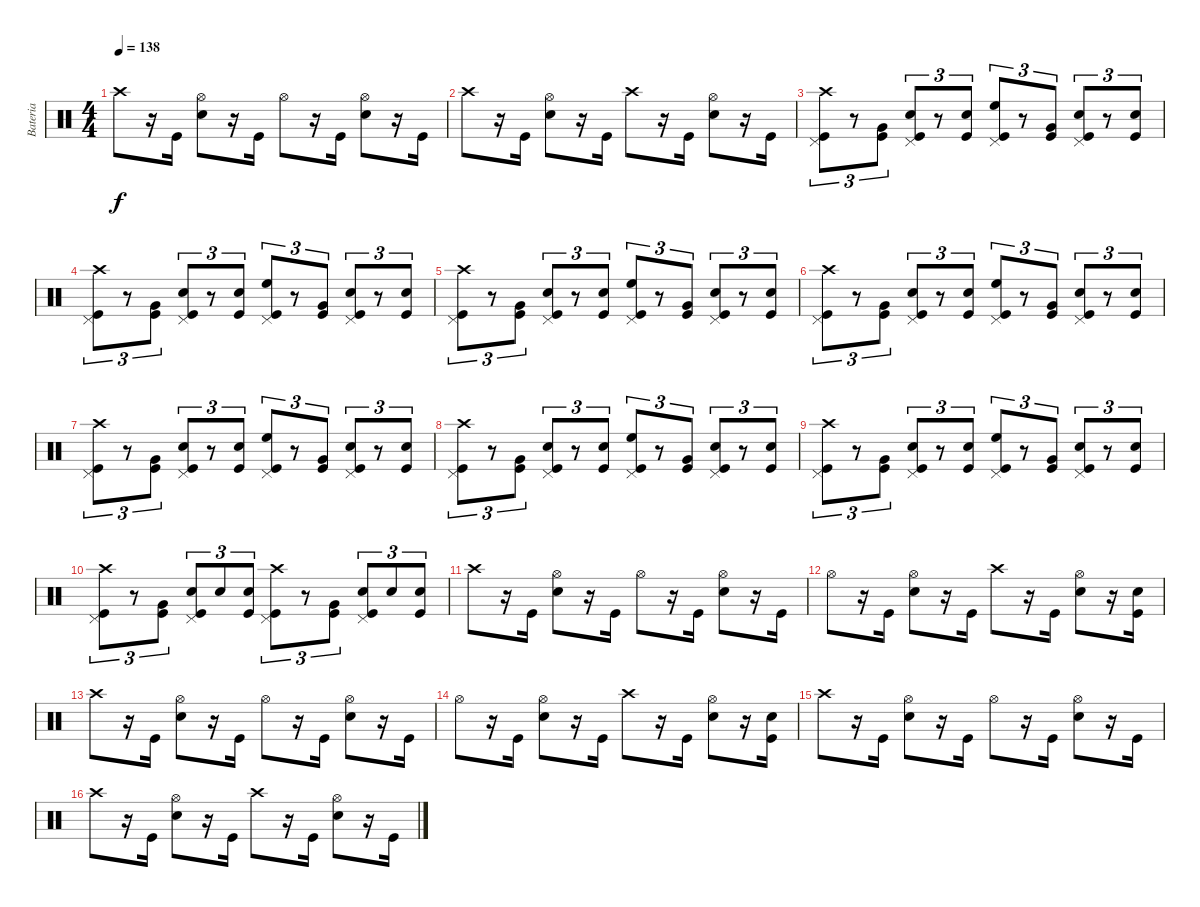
\track ("Bateria" "Bateria") {instrument percussion}
\staff {score}
\articulation defaults
\ts (4 4)
\tempo 138
\clef neutral
\ks c "Crash high (hit)".8{dy f}
r.16 "Kick (hit)".16 ("Hi-Hat (open)" "Electric Snare (hit)").8 r.16 "Kick (hit)".16 "Hi-Hat (open)".8 r.16 "Kick (hit)".16 ("Hi-Hat (open)" "Electric Snare (hit)").8 r.16 "Kick (hit)".16 |
"Crash high (hit)".8 r.16 "Kick (hit)".16 ("Hi-Hat (open)" "Electric Snare (hit)").8 r.16 "Kick (hit)".16 "Crash high (hit)".8 r.16 "Kick (hit)".16 ("Hi-Hat (open)" "Electric Snare (hit)").8 r.16 "Kick (hit)".16 |
("Crash high (hit)" "Pedal Hi-Hat (hit)" "Kick (hit)").8{tu (3 2)} r.8{tu (3 2)} ("Very Low Tom (hit)" "Kick (hit)").8{tu (3 2)} ("Pedal Hi-Hat (hit)" "Electric Snare (hit)" "Kick (hit)").8{tu (3 2)} r.8{tu (3 2)} ("Electric Snare (hit)" "Kick (hit)").8{tu (3 2)} ("High Floor Tom (hit)" "Pedal Hi-Hat (hit)" "Kick (hit)").8{tu (3 2)} r.8{tu (3 2)} ("Very Low Tom (hit)" "Kick (hit)").8{tu (3 2)} ("Pedal Hi-Hat (hit)" "Electric Snare (hit)" "Kick (hit)").8{tu (3 2)} r.8{tu (3 2)} ("Electric Snare (hit)" "Kick (hit)").8{tu (3 2)} |
("Crash high (hit)" "Pedal Hi-Hat (hit)" "Kick (hit)").8{tu (3 2)} r.8{tu (3 2)} ("Very Low Tom (hit)" "Kick (hit)").8{tu (3 2)} ("Pedal Hi-Hat (hit)" "Electric Snare (hit)" "Kick (hit)").8{tu (3 2)} r.8{tu (3 2)} ("Electric Snare (hit)" "Kick (hit)").8{tu (3 2)} ("High Floor Tom (hit)" "Pedal Hi-Hat (hit)" "Kick (hit)").8{tu (3 2)} r.8{tu (3 2)} ("Very Low Tom (hit)" "Kick (hit)").8{tu (3 2)} ("Pedal Hi-Hat (hit)" "Electric Snare (hit)" "Kick (hit)").8{tu (3 2)} r.8{tu (3 2)} ("Electric Snare (hit)" "Kick (hit)").8{tu (3 2)} |
("Crash high (hit)" "Pedal Hi-Hat (hit)" "Kick (hit)").8{tu (3 2)} r.8{tu (3 2)} ("Very Low Tom (hit)" "Kick (hit)").8{tu (3 2)} ("Pedal Hi-Hat (hit)" "Electric Snare (hit)" "Kick (hit)").8{tu (3 2)} r.8{tu (3 2)} ("Electric Snare (hit)" "Kick (hit)").8{tu (3 2)} ("High Floor Tom (hit)" "Pedal Hi-Hat (hit)" "Kick (hit)").8{tu (3 2)} r.8{tu (3 2)} ("Very Low Tom (hit)" "Kick (hit)").8{tu (3 2)} ("Pedal Hi-Hat (hit)" "Electric Snare (hit)" "Kick (hit)").8{tu (3 2)} r.8{tu (3 2)} ("Electric Snare (hit)" "Kick (hit)").8{tu (3 2)} |
("Crash high (hit)" "Pedal Hi-Hat (hit)" "Kick (hit)").8{tu (3 2)} r.8{tu (3 2)} ("Very Low Tom (hit)" "Kick (hit)").8{tu (3 2)} ("Pedal Hi-Hat (hit)" "Electric Snare (hit)" "Kick (hit)").8{tu (3 2)} r.8{tu (3 2)} ("Electric Snare (hit)" "Kick (hit)").8{tu (3 2)} ("High Floor Tom (hit)" "Pedal Hi-Hat (hit)" "Kick (hit)").8{tu (3 2)} r.8{tu (3 2)} ("Very Low Tom (hit)" "Kick (hit)").8{tu (3 2)} ("Pedal Hi-Hat (hit)" "Electric Snare (hit)" "Kick (hit)").8{tu (3 2)} r.8{tu (3 2)} ("Electric Snare (hit)" "Kick (hit)").8{tu (3 2)} |
("Crash high (hit)" "Pedal Hi-Hat (hit)" "Kick (hit)").8{tu (3 2)} r.8{tu (3 2)} ("Very Low Tom (hit)" "Kick (hit)").8{tu (3 2)} ("Pedal Hi-Hat (hit)" "Electric Snare (hit)" "Kick (hit)").8{tu (3 2)} r.8{tu (3 2)} ("Electric Snare (hit)" "Kick (hit)").8{tu (3 2)} ("High Floor Tom (hit)" "Pedal Hi-Hat (hit)" "Kick (hit)").8{tu (3 2)} r.8{tu (3 2)} ("Very Low Tom (hit)" "Kick (hit)").8{tu (3 2)} ("Pedal Hi-Hat (hit)" "Electric Snare (hit)" "Kick (hit)").8{tu (3 2)} r.8{tu (3 2)} ("Electric Snare (hit)" "Kick (hit)").8{tu (3 2)} |
("Crash high (hit)" "Pedal Hi-Hat (hit)" "Kick (hit)").8{tu (3 2)} r.8{tu (3 2)} ("Very Low Tom (hit)" "Kick (hit)").8{tu (3 2)} ("Pedal Hi-Hat (hit)" "Electric Snare (hit)" "Kick (hit)").8{tu (3 2)} r.8{tu (3 2)} ("Electric Snare (hit)" "Kick (hit)").8{tu (3 2)} ("High Floor Tom (hit)" "Pedal Hi-Hat (hit)" "Kick (hit)").8{tu (3 2)} r.8{tu (3 2)} ("Very Low Tom (hit)" "Kick (hit)").8{tu (3 2)} ("Pedal Hi-Hat (hit)" "Electric Snare (hit)" "Kick (hit)").8{tu (3 2)} r.8{tu (3 2)} ("Electric Snare (hit)" "Kick (hit)").8{tu (3 2)} |
("Crash high (hit)" "Pedal Hi-Hat (hit)" "Kick (hit)").8{tu (3 2)} r.8{tu (3 2)} ("Very Low Tom (hit)" "Kick (hit)").8{tu (3 2)} ("Pedal Hi-Hat (hit)" "Electric Snare (hit)" "Kick (hit)").8{tu (3 2)} r.8{tu (3 2)} ("Electric Snare (hit)" "Kick (hit)").8{tu (3 2)} ("High Floor Tom (hit)" "Pedal Hi-Hat (hit)" "Kick (hit)").8{tu (3 2)} r.8{tu (3 2)} ("Very Low Tom (hit)" "Kick (hit)").8{tu (3 2)} ("Pedal Hi-Hat (hit)" "Electric Snare (hit)" "Kick (hit)").8{tu (3 2)} r.8{tu (3 2)} ("Electric Snare (hit)" "Kick (hit)").8{tu (3 2)} |
("Crash high (hit)" "Pedal Hi-Hat (hit)" "Kick (hit)").8{tu (3 2)} r.8{tu (3 2)} ("Very Low Tom (hit)" "Kick (hit)").8{tu (3 2)} ("Pedal Hi-Hat (hit)" "Electric Snare (hit)" "Kick (hit)").8{tu (3 2)} "Electric Snare (hit)".8{tu (3 2)} ("Electric Snare (hit)" "Kick (hit)").8{tu (3 2)} ("Crash high (hit)" "Pedal Hi-Hat (hit)" "Kick (hit)").8{tu (3 2)} r.8{tu (3 2)} ("Very Low Tom (hit)" "Kick (hit)").8{tu (3 2)} ("Pedal Hi-Hat (hit)" "Electric Snare (hit)" "Kick (hit)").8{tu (3 2)} "Electric Snare (hit)".8{tu (3 2)} ("Electric Snare (hit)" "Kick (hit)").8{tu (3 2)} |
"Crash high (hit)".8 r.16 "Kick (hit)".16 ("Hi-Hat (open)" "Electric Snare (hit)").8 r.16 "Kick (hit)".16 "Hi-Hat (open)".8 r.16 "Kick (hit)".16 ("Hi-Hat (open)" "Electric Snare (hit)").8 r.16 "Kick (hit)".16 |
"Hi-Hat (open)".8 r.16 "Kick (hit)".16 ("Hi-Hat (open)" "Electric Snare (hit)").8 r.16 "Kick (hit)".16 "Crash high (hit)".8 r.16 "Kick (hit)".16 ("Hi-Hat (open)" "Electric Snare (hit)").8 r.16 ("Electric Snare (hit)" "Kick (hit)").16 |
"Crash high (hit)".8 r.16 "Kick (hit)".16 ("Hi-Hat (open)" "Electric Snare (hit)").8 r.16 "Kick (hit)".16 "Hi-Hat (open)".8 r.16 "Kick (hit)".16 ("Hi-Hat (open)" "Electric Snare (hit)").8 r.16 "Kick (hit)".16 |
"Hi-Hat (open)".8 r.16 "Kick (hit)".16 ("Hi-Hat (open)" "Electric Snare (hit)").8 r.16 "Kick (hit)".16 "Crash high (hit)".8 r.16 "Kick (hit)".16 ("Hi-Hat (open)" "Electric Snare (hit)").8 r.16 ("Electric Snare (hit)" "Kick (hit)").16 |
"Crash high (hit)".8 r.16 "Kick (hit)".16 ("Hi-Hat (open)" "Electric Snare (hit)").8 r.16 "Kick (hit)".16 "Hi-Hat (open)".8 r.16 "Kick (hit)".16 ("Hi-Hat (open)" "Electric Snare (hit)").8 r.16 "Kick (hit)".16 |
"Crash high (hit)".8 r.16 "Kick (hit)".16 ("Hi-Hat (open)" "Electric Snare (hit)").8 r.16 "Kick (hit)".16 "Crash high (hit)".8 r.16 "Kick (hit)".16 ("Hi-Hat (open)" "Electric Snare (hit)").8 r.16 "Kick (hit)".16
